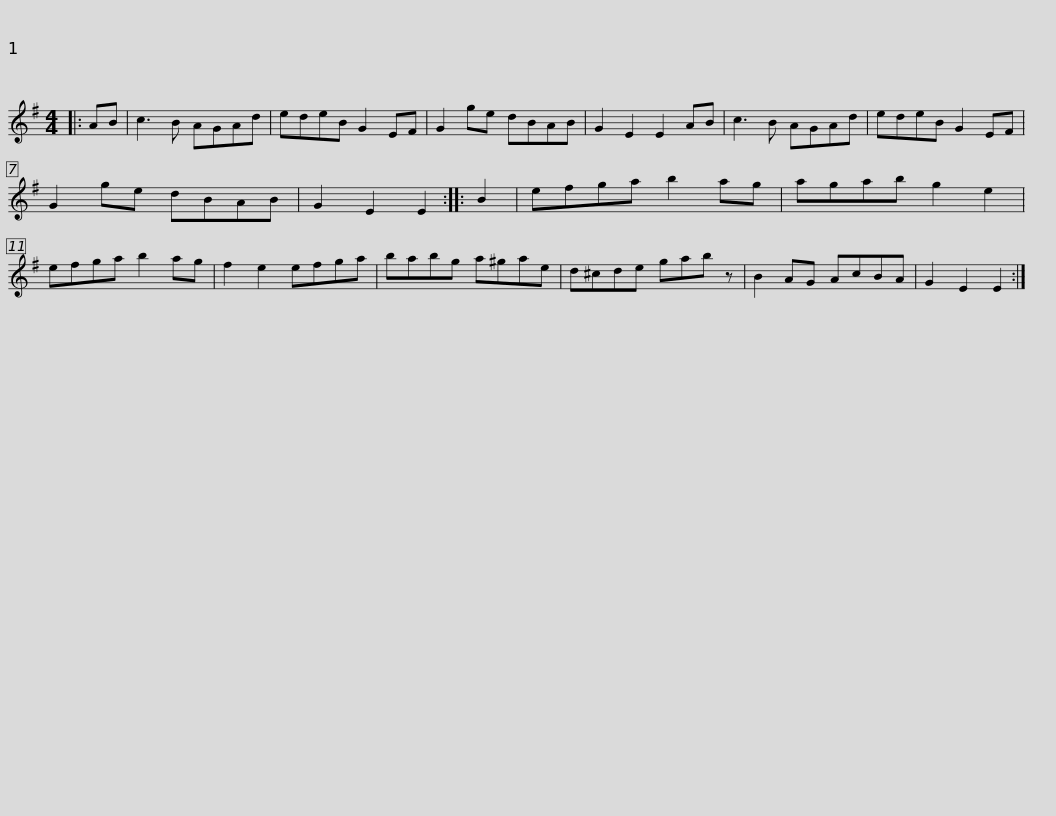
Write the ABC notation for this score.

X:1
L:1/8
M:4/4
I:linebreak $
K:G
V:1 treble
V:1
|: AB | c3 B AGAd | edeB G2 EF | G2 ge dBAB | G2 E2 E2 AB | %5
 c3 B AGAd | edeB G2 EF |$ G2 ge dBAB | G2 E2 E2 :: B2 | %10
 efga b2 ag | agab g2 e2 | efga b2 ag | f2 e2 efga |$ babg a^gae | %15
 d^cde gab z | B2 AG AcBA | G2 E2 E2 :| %18
